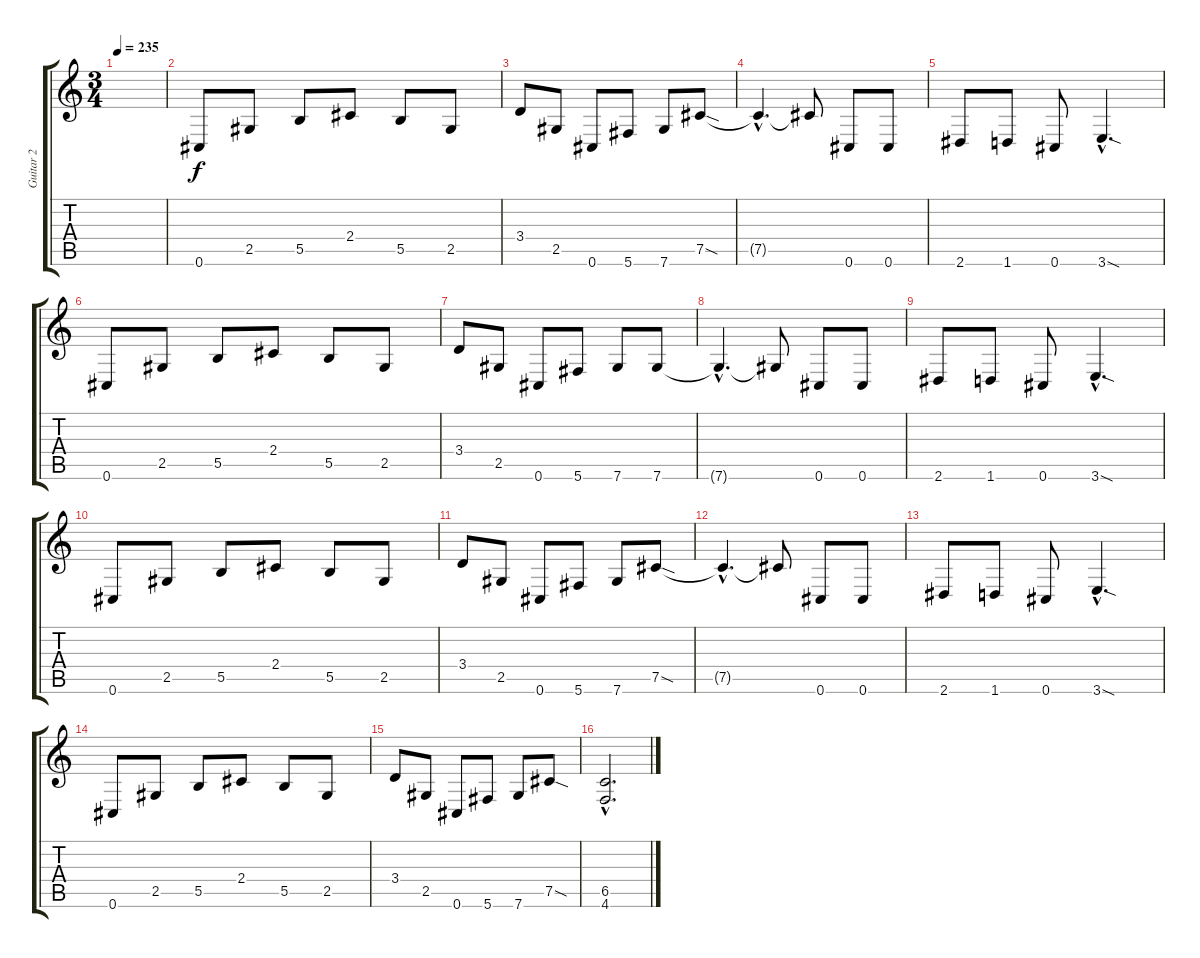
\track ("Guitar 2" "Guitar 2") {instrument distortionguitar}
\staff {score tabs}
\tuning (Db4 Ab3 E3 B2 Gb2 Db2) {hide}
\ts (3 4)
\tempo 235
\clef g2
\ks c
|
0.6.8 2.5.8 5.5.8 2.4.8 5.5.8 2.5.8 |
3.4.8 2.5.8 0.6.8 5.6.8 7.6.8 7.5{sod}.8 |
7.5{hac t}.4{d} 7.5{t}.8 0.6.8 0.6.8 |
2.6.8 1.6.8 0.6.8 3.6{sod hac}.4{d} |
0.6.8 2.5.8 5.5.8 2.4.8 5.5.8 2.5.8 |
3.4.8 2.5.8 0.6.8 5.6.8 7.6.8 7.6.8 |
7.6{hac t}.4{d} 7.6{t}.8 0.6.8 0.6.8 |
2.6.8 1.6.8 0.6.8 3.6{sod hac}.4{d} |
0.6.8 2.5.8 5.5.8 2.4.8 5.5.8 2.5.8 |
3.4.8 2.5.8 0.6.8 5.6.8 7.6.8 7.5{sod}.8 |
7.5{hac t}.4{d} 7.5{t}.8 0.6.8 0.6.8 |
2.6.8 1.6.8 0.6.8 3.6{sod hac}.4{d} |
0.6.8 2.5.8 5.5.8 2.4.8 5.5.8 2.5.8 |
3.4.8 2.5.8 0.6.8 5.6.8 7.6.8 7.5{sod}.8 |
(6.5{hac} 4.6{hac}).2{d}
